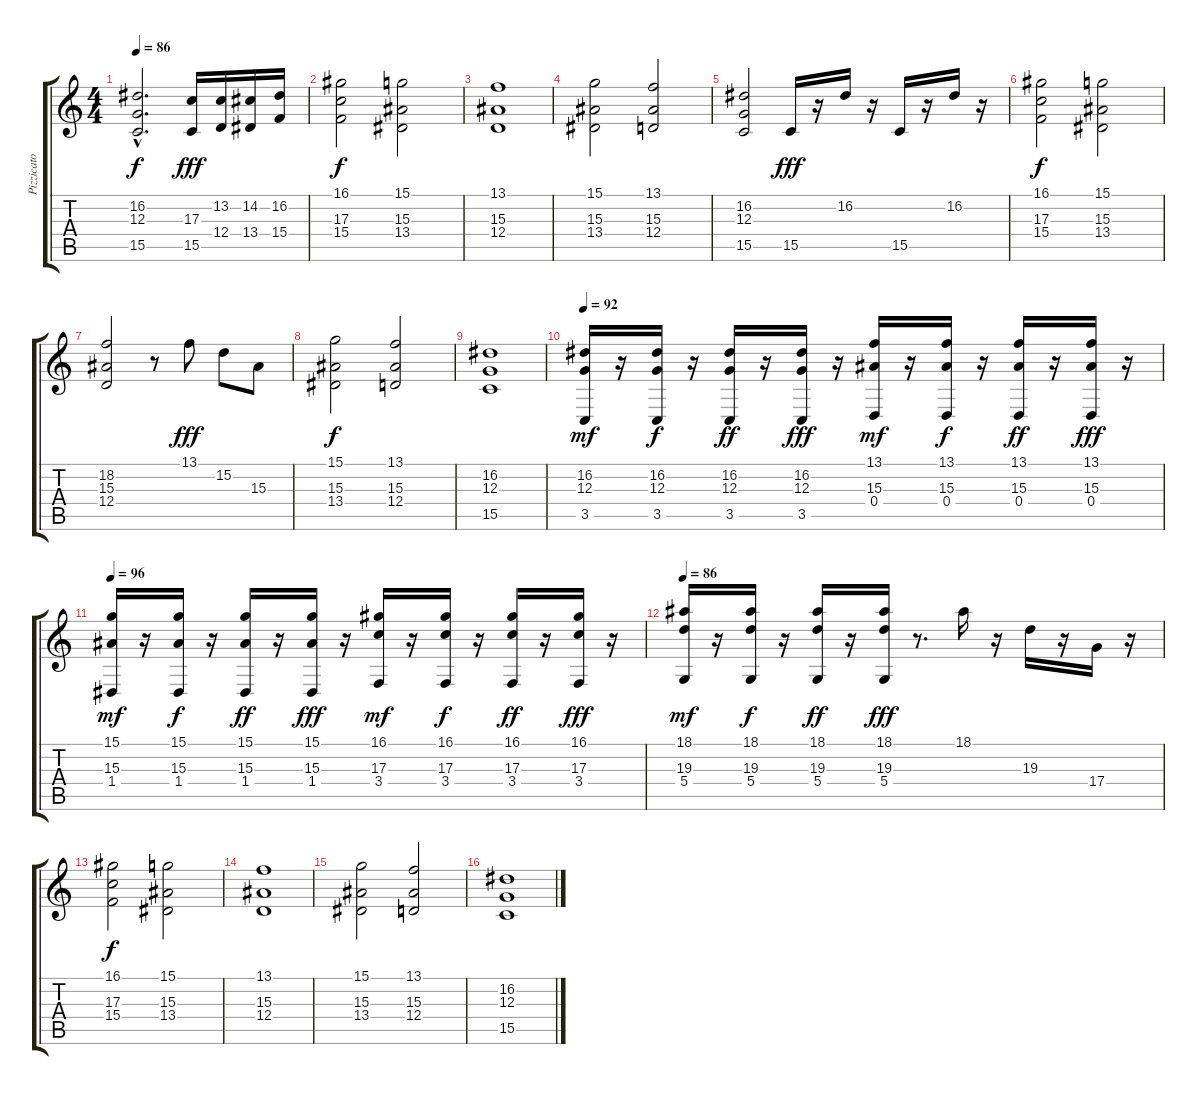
\track ("Pizzicato Strings" "Pizzicato ") {instrument pizzicatostrings}
\staff {score tabs}
\tuning (E4 B3 G3 D3 A2 E2) {hide}
\ts (4 4)
\tempo 86
\clef g2
\ks c
(16.2{hac} 12.3{hac} 15.5{hac}).2{d dy f} (17.3 15.5).16{dy fff} (13.2 12.4).16 (14.2 13.4).16 (16.2 15.4).16 |
(16.1 17.3 15.4).2{dy f} (15.1 15.3 13.4).2 |
(13.1 15.3 12.4).1 |
(15.1 15.3 13.4).2 (13.1 15.3 12.4).2 |
(16.2 12.3 15.5).2 15.5.16{dy fff} r.16 16.2.16 r.16 15.5.16 r.16 16.2.16 r.16 |
(16.1 17.3 15.4).2{dy f} (15.1 15.3 13.4).2 |
(18.2 15.3 12.4).2 r.8 13.1.8{dy fff} 15.2.8 15.3.8 |
(15.1 15.3 13.4).2{dy f} (13.1 15.3 12.4).2 |
(16.2 12.3 15.5).1 |
\tempo 92
(16.2 12.3 3.5).16{dy mf volume 12} r.16 (16.2 12.3 3.5).16{dy f} r.16 (16.2 12.3 3.5).16{dy ff} r.16 (16.2 12.3 3.5).16{dy fff} r.16 (13.1 15.3 0.4).16{dy mf} r.16 (13.1 15.3 0.4).16{dy f} r.16 (13.1 15.3 0.4).16{dy ff} r.16 (13.1 15.3 0.4).16{dy fff} r.16 |
\tempo 96
(15.1 15.3 1.4).16{dy mf volume 14} r.16 (15.1 15.3 1.4).16{dy f} r.16 (15.1 15.3 1.4).16{dy ff} r.16 (15.1 15.3 1.4).16{dy fff} r.16 (16.1 17.3 3.4).16{dy mf} r.16 (16.1 17.3 3.4).16{dy f} r.16 (16.1 17.3 3.4).16{dy ff} r.16 (16.1 17.3 3.4).16{dy fff} r.16 |
\tempo 86
(18.1 19.3 5.4).16{dy mf} r.16 (18.1 19.3 5.4).16{dy f} r.16 (18.1 19.3 5.4).16{dy ff} r.16 (18.1 19.3 5.4).16{dy fff} r.8{d volume 10} 18.1.16 r.16 19.3.16 r.16 17.4.16 r.16 |
(16.1 17.3 15.4).2{dy f} (15.1 15.3 13.4).2 |
(13.1 15.3 12.4).1 |
(15.1 15.3 13.4).2 (13.1 15.3 12.4).2 |
(16.2 12.3 15.5).1
